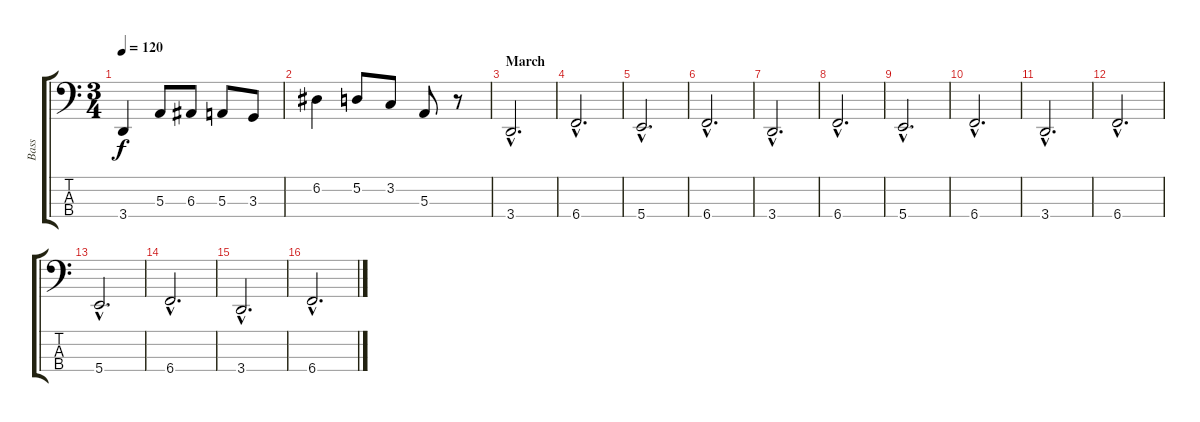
\track ("Bass" "Bass") {instrument electricbasspick}
\staff {score tabs}
\tuning (D2 A1 E1 B0) {hide}
\ts (3 4)
\tempo 120
\clef f4
\ks c
3.4.4{dy f} 5.3.8 6.3.8 5.3.8 3.3.8 |
6.2.4 5.2.8 3.2.8 5.3.8 r.8 |
\section ("" "March")
3.4{hac}.2{d} |
6.4{hac}.2{d} |
5.4{hac}.2{d} |
6.4{hac}.2{d} |
3.4{hac}.2{d} |
6.4{hac}.2{d} |
5.4{hac}.2{d} |
6.4{hac}.2{d} |
3.4{hac}.2{d} |
6.4{hac}.2{d} |
5.4{hac}.2{d} |
6.4{hac}.2{d} |
3.4{hac}.2{d} |
6.4{hac}.2{d}
